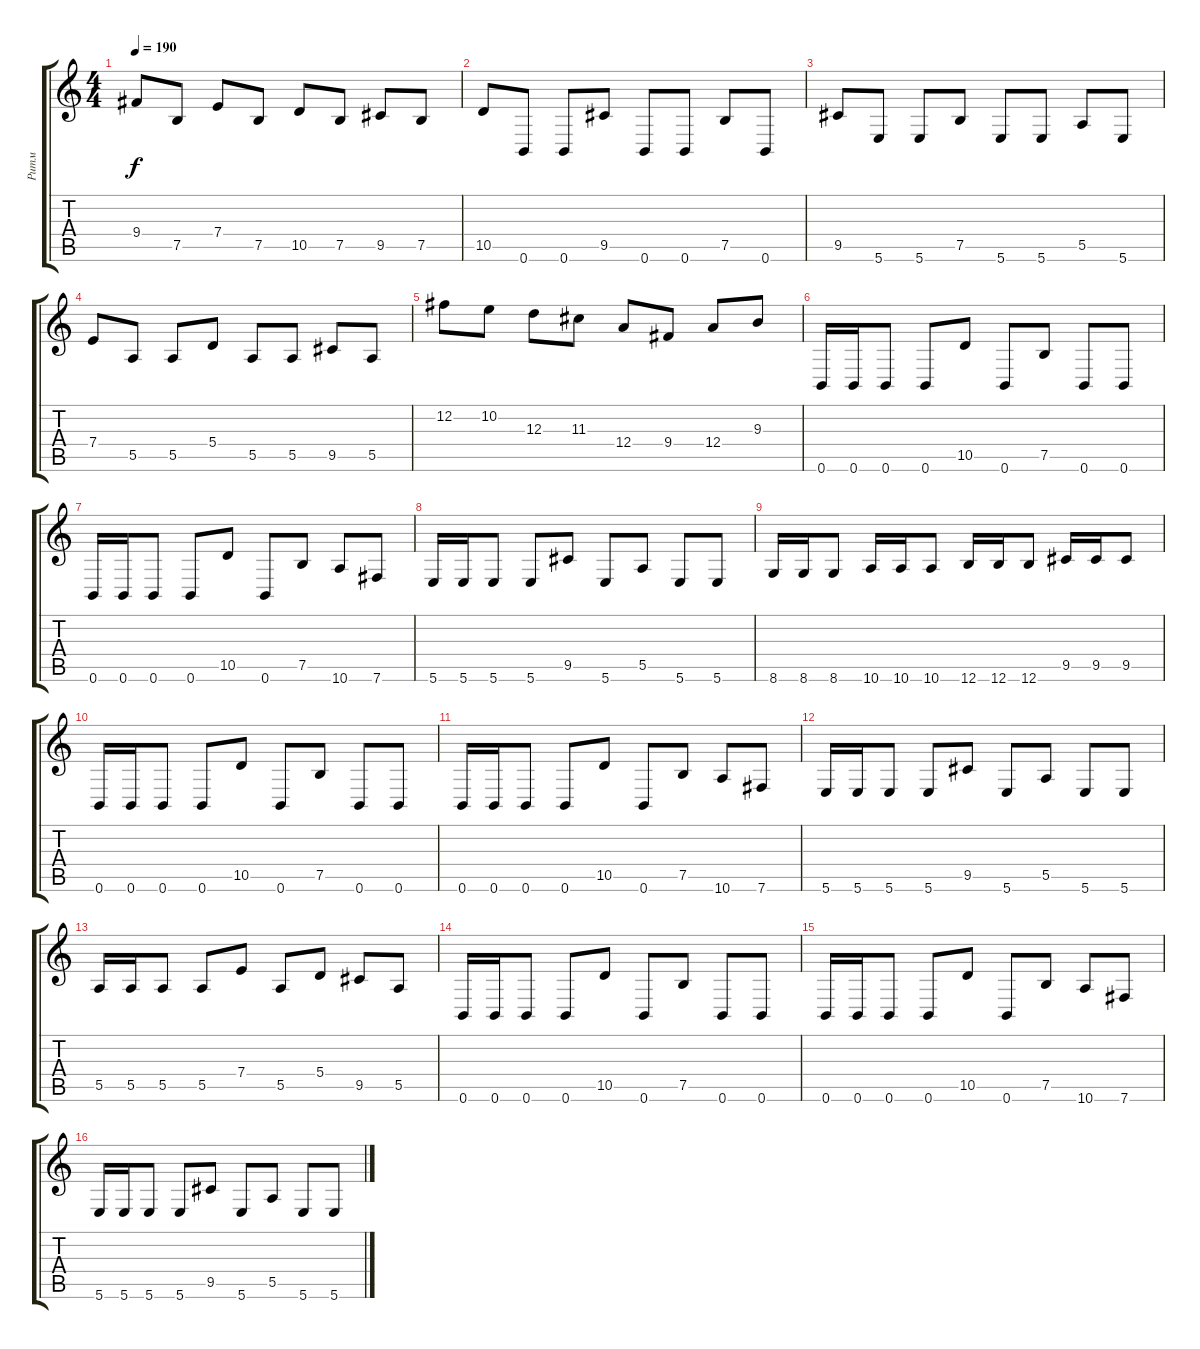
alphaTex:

\track ("Ритм" "Ритм") {instrument distortionguitar}
\staff {score tabs}
\tuning (B3 Gb3 D3 A2 E2 B1) {hide}
\ts (4 4)
\tempo 190
\clef g2
\ks c
9.4.8{dy f} 7.5.8 7.4.8 7.5.8 10.5.8 7.5.8 9.5.8 7.5.8 |
10.5.8 0.6.8 0.6.8 9.5.8 0.6.8 0.6.8 7.5.8 0.6.8 |
9.5.8 5.6.8 5.6.8 7.5.8 5.6.8 5.6.8 5.5.8 5.6.8 |
7.4.8 5.5.8 5.5.8 5.4.8 5.5.8 5.5.8 9.5.8 5.5.8 |
12.2.8 10.2.8 12.3.8 11.3.8 12.4.8 9.4.8 12.4.8 9.3.8 |
0.6.16 0.6.16 0.6.8 0.6.8 10.5.8 0.6.8 7.5.8 0.6.8 0.6.8 |
0.6.16 0.6.16 0.6.8 0.6.8 10.5.8 0.6.8 7.5.8 10.6.8 7.6.8 |
5.6.16 5.6.16 5.6.8 5.6.8 9.5.8 5.6.8 5.5.8 5.6.8 5.6.8 |
8.6.16 8.6.16 8.6.8 10.6.16 10.6.16 10.6.8 12.6.16 12.6.16 12.6.8 9.5.16 9.5.16 9.5.8 |
0.6.16 0.6.16 0.6.8 0.6.8 10.5.8 0.6.8 7.5.8 0.6.8 0.6.8 |
0.6.16 0.6.16 0.6.8 0.6.8 10.5.8 0.6.8 7.5.8 10.6.8 7.6.8 |
5.6.16 5.6.16 5.6.8 5.6.8 9.5.8 5.6.8 5.5.8 5.6.8 5.6.8 |
5.5.16 5.5.16 5.5.8 5.5.8 7.4.8 5.5.8 5.4.8 9.5.8 5.5.8 |
0.6.16 0.6.16 0.6.8 0.6.8 10.5.8 0.6.8 7.5.8 0.6.8 0.6.8 |
0.6.16 0.6.16 0.6.8 0.6.8 10.5.8 0.6.8 7.5.8 10.6.8 7.6.8 |
5.6.16 5.6.16 5.6.8 5.6.8 9.5.8 5.6.8 5.5.8 5.6.8 5.6.8
